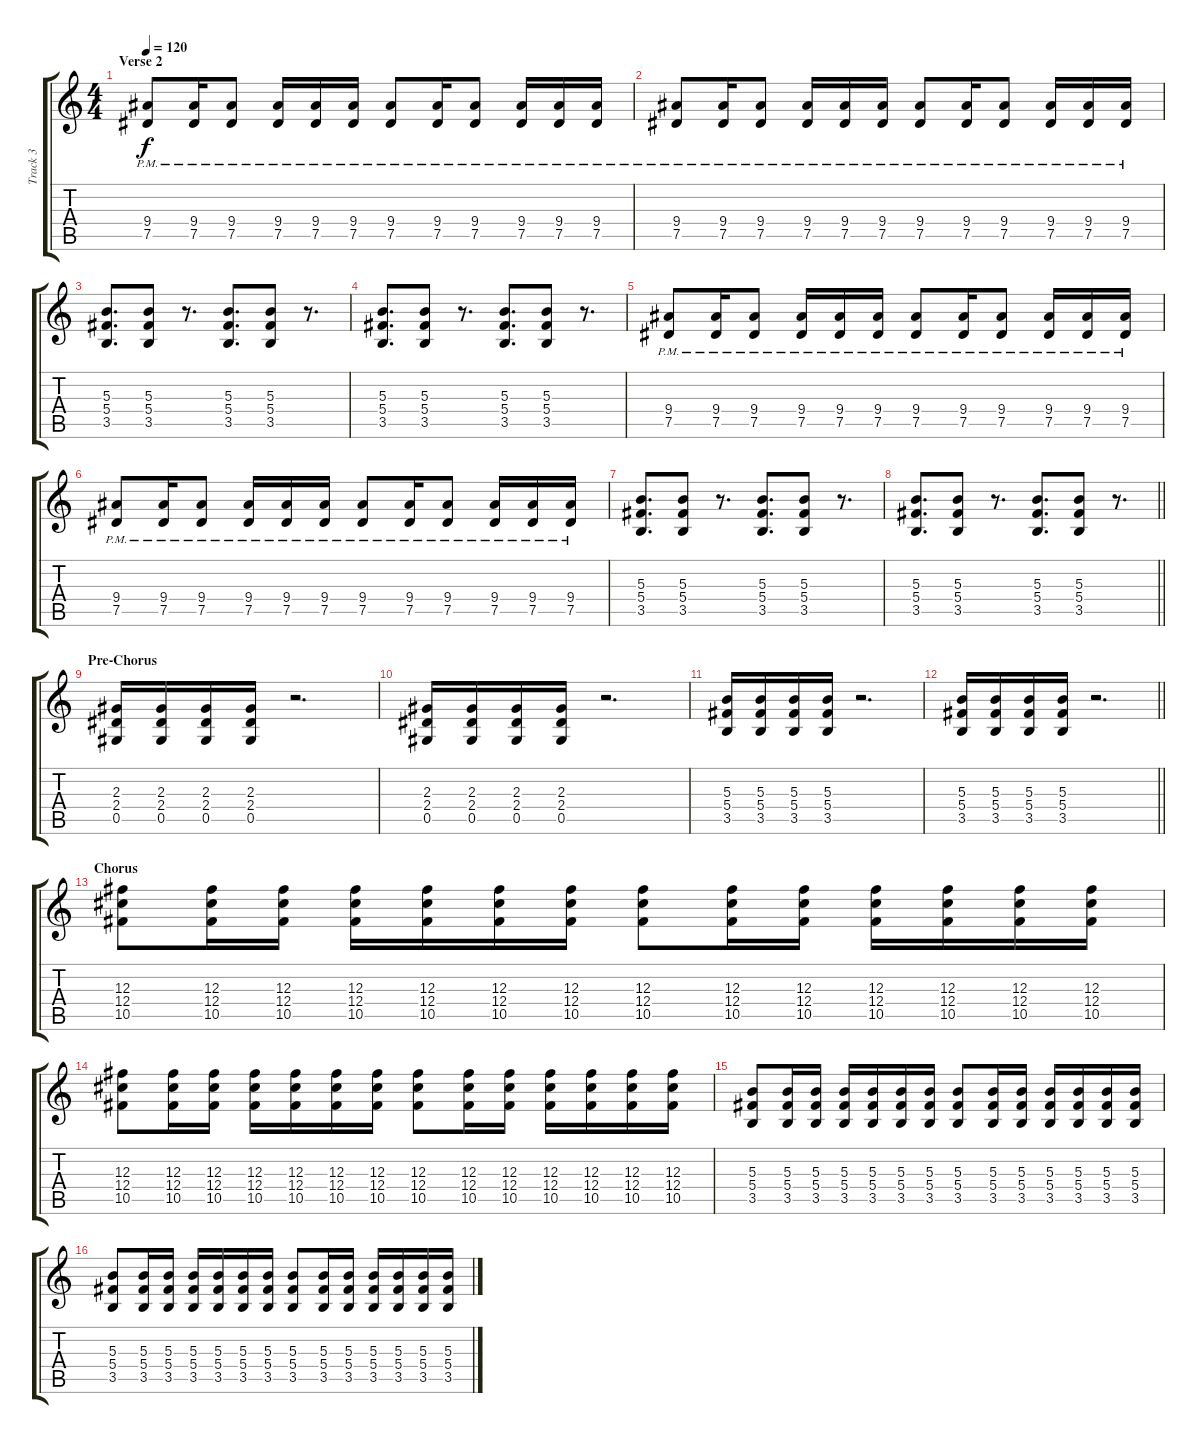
\track ("Track 3" "Track 3") {instrument distortionguitar}
\staff {score tabs}
\tuning (Eb4 Bb3 Gb3 Db3 Ab2 Eb2) {hide}
\ts (4 4)
\section ("" "Verse 2")
\tempo 120
\clef g2
\ks c
(9.4{pm} 7.5{pm}).8{dy f} (9.4{pm} 7.5{pm}).16 (9.4{pm} 7.5{pm}).8 (9.4{pm} 7.5{pm}).16 (9.4{pm} 7.5{pm}).16 (9.4{pm} 7.5{pm}).16 (9.4{pm} 7.5{pm}).8 (9.4{pm} 7.5{pm}).16 (9.4{pm} 7.5{pm}).8 (9.4{pm} 7.5{pm}).16 (9.4{pm} 7.5{pm}).16 (9.4{pm} 7.5{pm}).16 |
(9.4{pm} 7.5{pm}).8 (9.4{pm} 7.5{pm}).16 (9.4{pm} 7.5{pm}).8 (9.4{pm} 7.5{pm}).16 (9.4{pm} 7.5{pm}).16 (9.4{pm} 7.5{pm}).16 (9.4{pm} 7.5{pm}).8 (9.4{pm} 7.5{pm}).16 (9.4{pm} 7.5{pm}).8 (9.4{pm} 7.5{pm}).16 (9.4{pm} 7.5{pm}).16 (9.4{pm} 7.5{pm}).16 |
(5.3 5.4 3.5).8{d} (5.3 5.4 3.5).8 r.8{d} (5.3 5.4 3.5).8{d} (5.3 5.4 3.5).8 r.8{d} |
(5.3 5.4 3.5).8{d} (5.3 5.4 3.5).8 r.8{d} (5.3 5.4 3.5).8{d} (5.3 5.4 3.5).8 r.8{d} |
(9.4{pm} 7.5{pm}).8 (9.4{pm} 7.5{pm}).16 (9.4{pm} 7.5{pm}).8 (9.4{pm} 7.5{pm}).16 (9.4{pm} 7.5{pm}).16 (9.4{pm} 7.5{pm}).16 (9.4{pm} 7.5{pm}).8 (9.4{pm} 7.5{pm}).16 (9.4{pm} 7.5{pm}).8 (9.4{pm} 7.5{pm}).16 (9.4{pm} 7.5{pm}).16 (9.4{pm} 7.5{pm}).16 |
(9.4{pm} 7.5{pm}).8 (9.4{pm} 7.5{pm}).16 (9.4{pm} 7.5{pm}).8 (9.4{pm} 7.5{pm}).16 (9.4{pm} 7.5{pm}).16 (9.4{pm} 7.5{pm}).16 (9.4{pm} 7.5{pm}).8 (9.4{pm} 7.5{pm}).16 (9.4{pm} 7.5{pm}).8 (9.4{pm} 7.5{pm}).16 (9.4{pm} 7.5{pm}).16 (9.4{pm} 7.5{pm}).16 |
(5.3 5.4 3.5).8{d} (5.3 5.4 3.5).8 r.8{d} (5.3 5.4 3.5).8{d} (5.3 5.4 3.5).8 r.8{d} |
\barLineRight lightlight
(5.3 5.4 3.5).8{d} (5.3 5.4 3.5).8 r.8{d} (5.3 5.4 3.5).8{d} (5.3 5.4 3.5).8 r.8{d} |
\section ("" "Pre-Chorus")
(2.3 2.4 0.5).16 (2.3 2.4 0.5).16 (2.3 2.4 0.5).16 (2.3 2.4 0.5).16 r.2{d} |
(2.3 2.4 0.5).16 (2.3 2.4 0.5).16 (2.3 2.4 0.5).16 (2.3 2.4 0.5).16 r.2{d} |
(5.3 5.4 3.5).16 (5.3 5.4 3.5).16 (5.3 5.4 3.5).16 (5.3 5.4 3.5).16 r.2{d} |
\barLineRight lightlight
(5.3 5.4 3.5).16 (5.3 5.4 3.5).16 (5.3 5.4 3.5).16 (5.3 5.4 3.5).16 r.2{d} |
\section ("" "Chorus")
(12.3 12.4 10.5).8 (12.3 12.4 10.5).16 (12.3 12.4 10.5).16 (12.3 12.4 10.5).16 (12.3 12.4 10.5).16 (12.3 12.4 10.5).16 (12.3 12.4 10.5).16 (12.3 12.4 10.5).8 (12.3 12.4 10.5).16 (12.3 12.4 10.5).16 (12.3 12.4 10.5).16 (12.3 12.4 10.5).16 (12.3 12.4 10.5).16 (12.3 12.4 10.5).16 |
(12.3 12.4 10.5).8 (12.3 12.4 10.5).16 (12.3 12.4 10.5).16 (12.3 12.4 10.5).16 (12.3 12.4 10.5).16 (12.3 12.4 10.5).16 (12.3 12.4 10.5).16 (12.3 12.4 10.5).8 (12.3 12.4 10.5).16 (12.3 12.4 10.5).16 (12.3 12.4 10.5).16 (12.3 12.4 10.5).16 (12.3 12.4 10.5).16 (12.3 12.4 10.5).16 |
(5.3 5.4 3.5).8 (5.3 5.4 3.5).16 (5.3 5.4 3.5).16 (5.3 5.4 3.5).16 (5.3 5.4 3.5).16 (5.3 5.4 3.5).16 (5.3 5.4 3.5).16 (5.3 5.4 3.5).8 (5.3 5.4 3.5).16 (5.3 5.4 3.5).16 (5.3 5.4 3.5).16 (5.3 5.4 3.5).16 (5.3 5.4 3.5).16 (5.3 5.4 3.5).16 |
(5.3 5.4 3.5).8 (5.3 5.4 3.5).16 (5.3 5.4 3.5).16 (5.3 5.4 3.5).16 (5.3 5.4 3.5).16 (5.3 5.4 3.5).16 (5.3 5.4 3.5).16 (5.3 5.4 3.5).8 (5.3 5.4 3.5).16 (5.3 5.4 3.5).16 (5.3 5.4 3.5).16 (5.3 5.4 3.5).16 (5.3 5.4 3.5).16 (5.3 5.4 3.5).16
